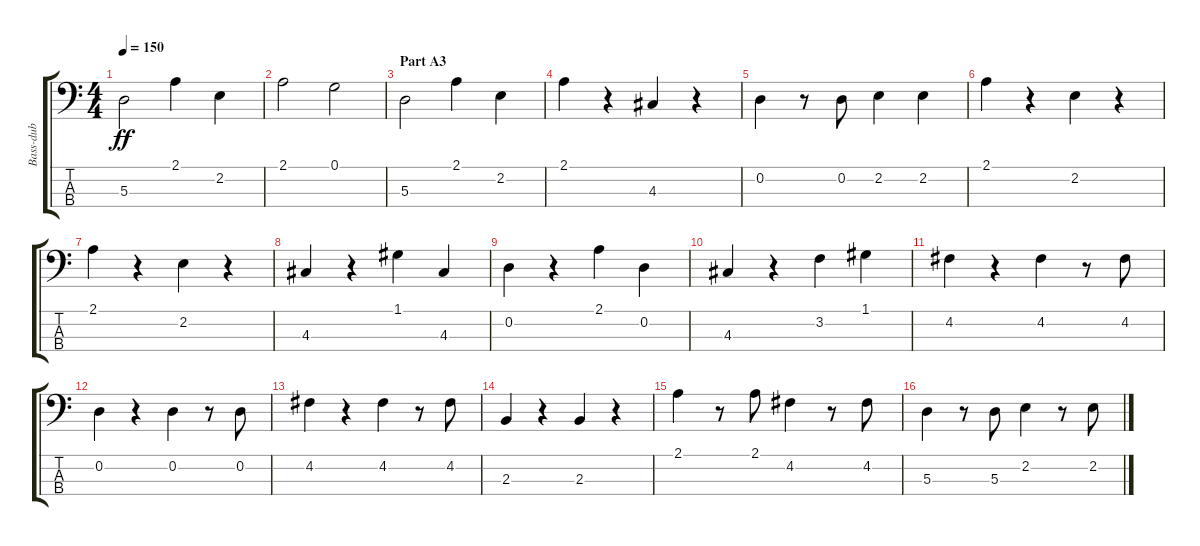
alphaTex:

\track ("Bass-dub" "Bass-dub") {instrument acousticbass}
\staff {score tabs}
\tuning (G2 D2 A1 E1) {hide}
\ts (4 4)
\tempo 150
\clef f4
\ks c
5.3.2{dy ff} 2.1.4 2.2.4 |
2.1.2 0.1.2 |
\section ("" "Part A3")
5.3.2 2.1.4 2.2.4 |
2.1.4 r.4 4.3.4 r.4 |
0.2.4 r.8 0.2.8 2.2.4 2.2.4 |
2.1.4 r.4 2.2.4 r.4 |
2.1.4 r.4 2.2.4 r.4 |
4.3.4 r.4 1.1.4 4.3.4 |
0.2.4 r.4 2.1.4 0.2.4 |
4.3.4 r.4 3.2.4 1.1.4 |
4.2.4 r.4 4.2.4 r.8 4.2.8 |
0.2.4 r.4 0.2.4 r.8 0.2.8 |
4.2.4 r.4 4.2.4 r.8 4.2.8 |
2.3.4 r.4 2.3.4 r.4 |
2.1.4 r.8 2.1.8 4.2.4 r.8 4.2.8 |
5.3.4 r.8 5.3.8 2.2.4 r.8 2.2.8
